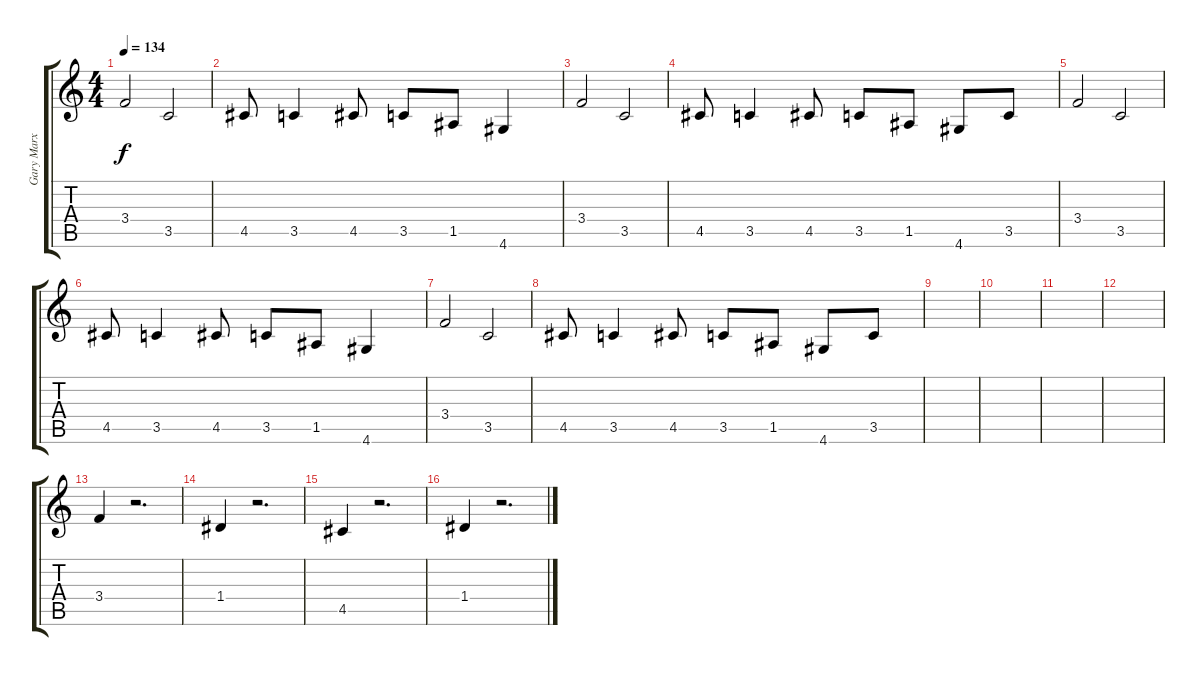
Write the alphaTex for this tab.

\track ("Gary Marx" "Gary Marx") {instrument overdrivenguitar}
\staff {score tabs}
\tuning (E4 B3 G3 D3 A2 E2) {hide}
\ts (4 4)
\tempo 134
\clef g2
\ks c
3.4.2{dy f} 3.5.2 |
4.5.8 3.5.4 4.5.8 3.5.8 1.5.8 4.6.4 |
3.4.2 3.5.2 |
4.5.8 3.5.4 4.5.8 3.5.8 1.5.8 4.6.8 3.5.8 |
3.4.2 3.5.2 |
4.5.8 3.5.4 4.5.8 3.5.8 1.5.8 4.6.4 |
3.4.2 3.5.2 |
4.5.8 3.5.4 4.5.8 3.5.8 1.5.8 4.6.8 3.5.8 |
|
|
|
|
3.4.4 r.2{d} |
1.4.4 r.2{d} |
4.5.4 r.2{d} |
1.4.4 r.2{d}
